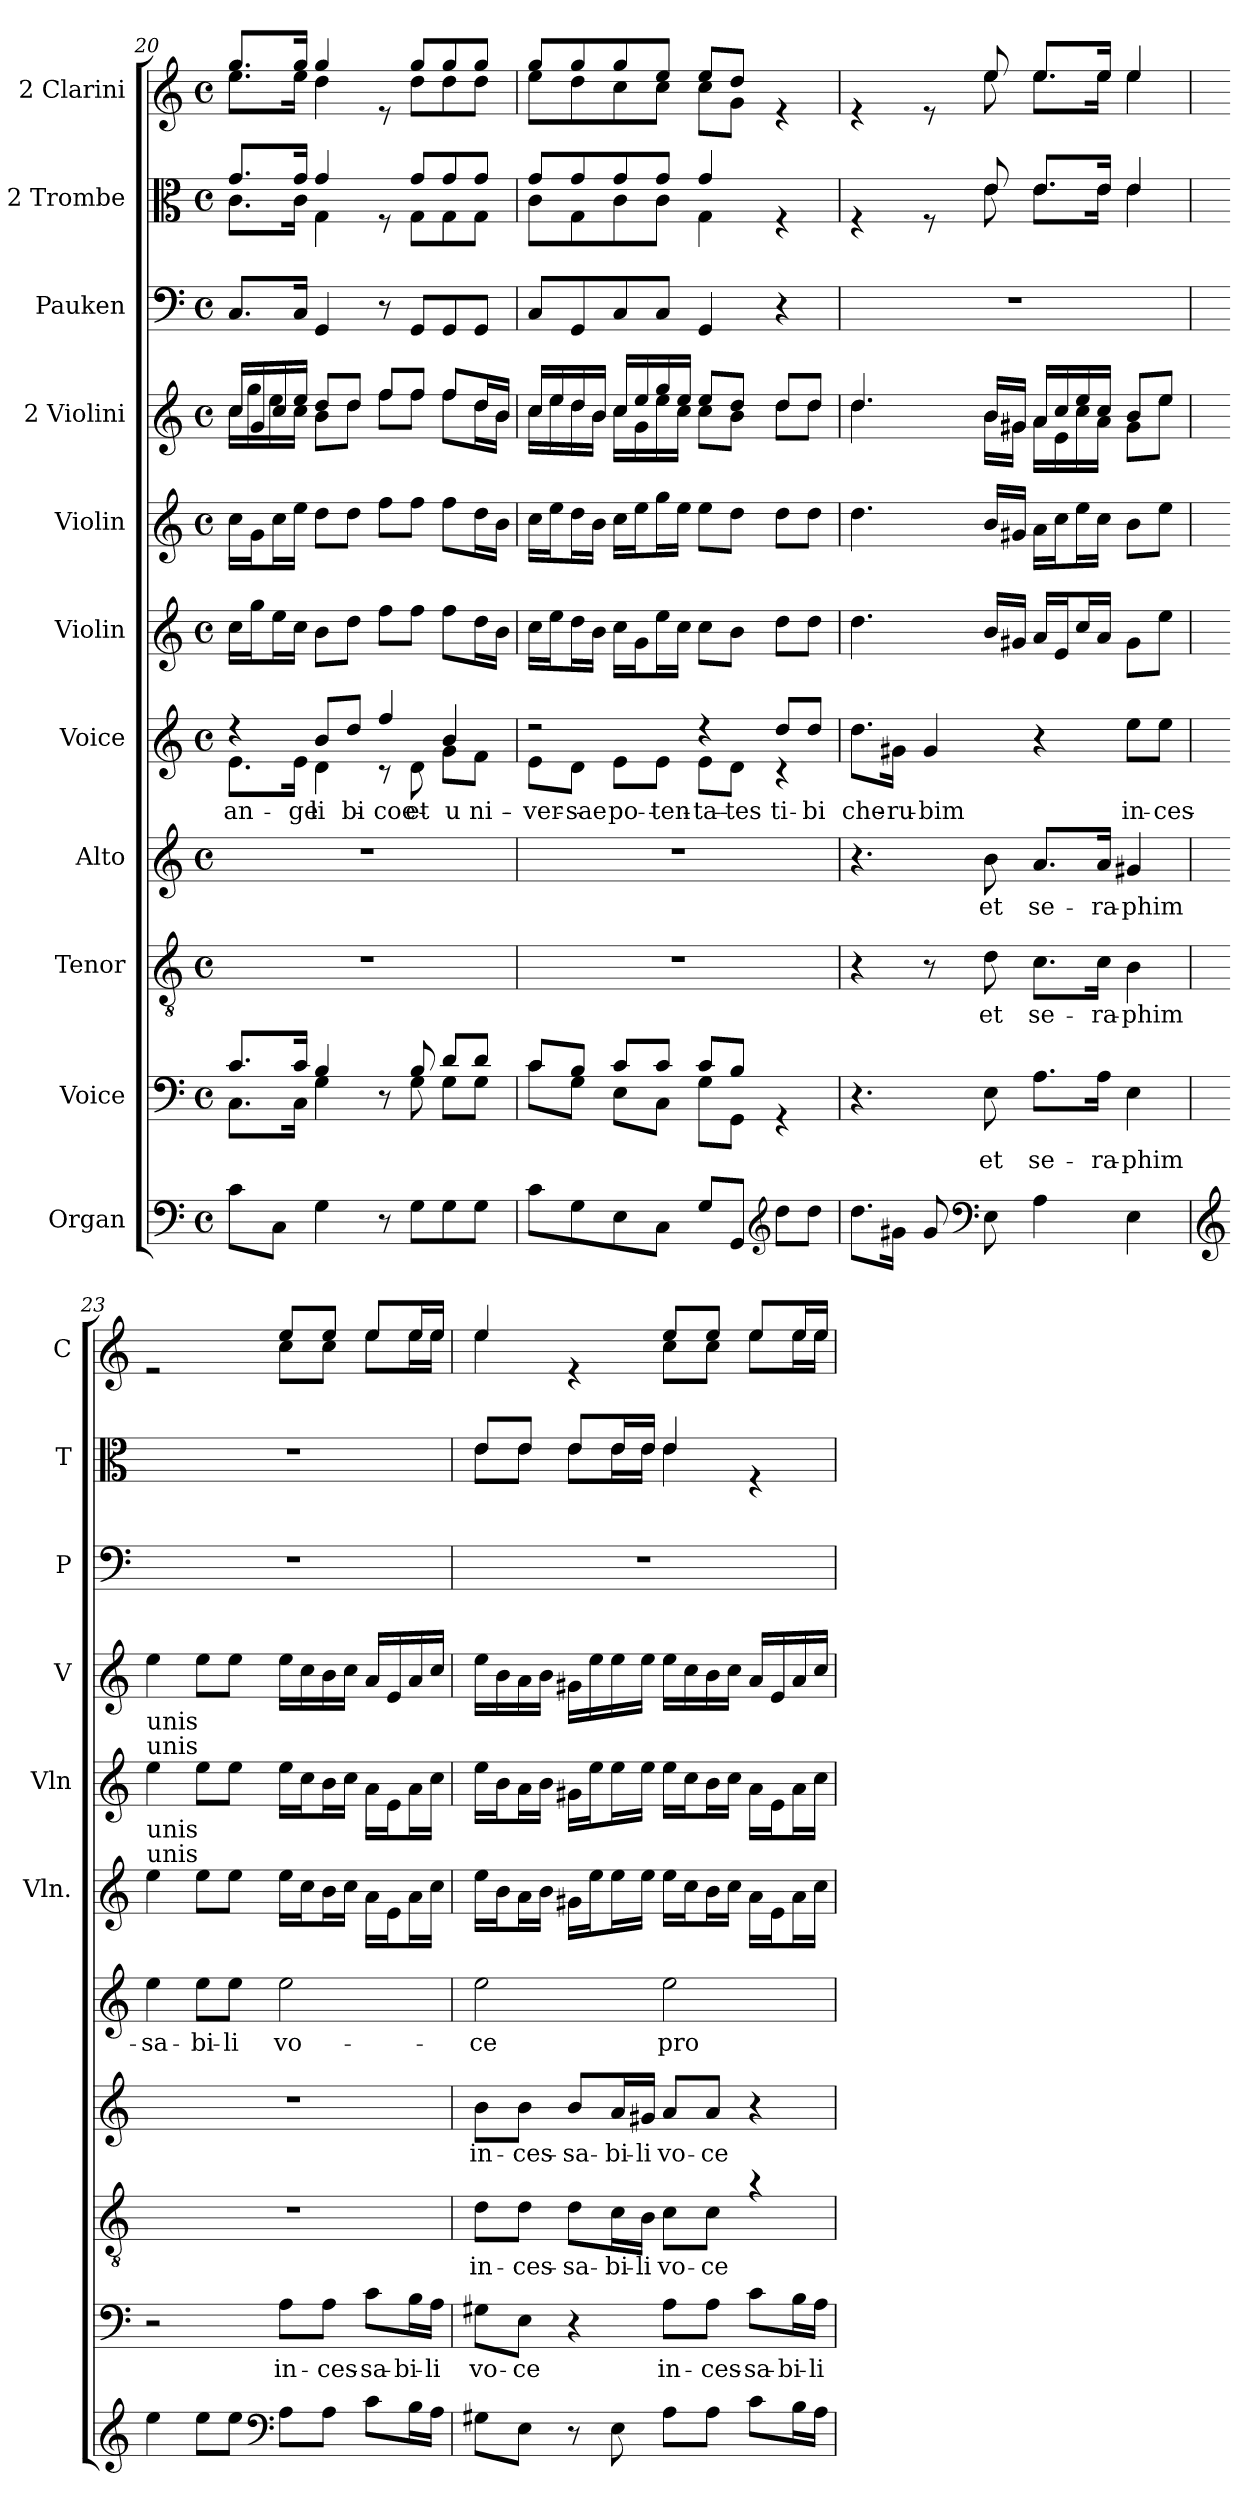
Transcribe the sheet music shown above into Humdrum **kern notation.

**kern	**kern	**text	**kern	**text	**kern	**text	**kern	**text	**kern	**kern	**kern	**kern	**kern	**kern
*part11	*part10	*part10	*part9	*part9	*part8	*part8	*part7	*part7	*part6	*part5	*part4	*part3	*part2	*part1
*staff11	*staff10	*staff10	*staff9	*staff9	*staff8	*staff8	*staff7	*staff7	*staff6	*staff5	*staff4	*staff3	*staff2	*staff1
*I"Organ	*I"Voice	*	*I"Tenor	*	*I"Alto	*	*I"Voice	*	*I"Violin	*I"Violin	*I"2 Violini	*I"Pauken	*I"2 Trombe	*I"2 Clarini
*	*	*	*	*	*	*	*	*	*I'Vln.	*I'Vln	*I'V	*I'P	*I'T	*I'C
*clefF4	*clefF4	*	*clefGv2	*	*clefG2	*	*clefG2	*	*clefG2	*clefG2	*clefG2	*clefF4	*clefC3	*clefG2
*k[]	*k[]	*	*k[]	*	*k[]	*	*k[]	*	*k[]	*k[]	*k[]	*k[]	*k[]	*k[]
*M4/4	*M4/4	*	*M4/4	*	*M4/4	*	*M4/4	*	*M4/4	*M4/4	*M4/4	*M4/4	*M4/4	*M4/4
*met(c)	*met(c)	*	*met(c)	*	*met(c)	*	*met(c)	*	*met(c)	*met(c)	*met(c)	*met(c)	*met(c)	*met(c)
=20	=20	=20	=20	=20	=20	=20	=20	=20	=20	=20	=20	=20	=20	=20
*	*^	*	*	*	*	*	*^	*	*	*	*	*	*	*
!	!	!	!	!	!	!	!	!	!	!LO:LY:b	!	!	!	!	!	!
*	*	*	*	*	*	*	*	*	*	*	*	*	*^	*	*^	*^
8c\L	8.c/L	8.C\L	.	1r	.	1r	.	4r	8.e\L	an-	16cc\LL	16cc\LL	16cc/LL	16cc\LL	8.C/L	8.g/L	8.c\L	8.gg/L	8.ee\L
.	.	.	.	.	.	.	.	.	.	.	16gg\J	16g\J	16g/	16gg\	.	.	.	.	.
8C\J	.	.	.	.	.	.	.	.	.	.	16ee\L	16cc\L	16cc/	16ee\	.	.	.	.	.
!	!	!	!	!	!	!	!	!	!	!LO:LY:b	!	!	!	!	!	!	!	!	!
.	16c/Jk	16C\Jk	.	.	.	.	.	.	16e\Jk	-ge-	16cc\JJ	16ee\JJ	16ee/JJ	16cc\JJ	16C/Jk	16g/Jk	16c\Jk	16gg/Jk	16ee\Jk
!	!	!	!	!	!	!	!	!	!	!LO:LY:b	!	!	!	!	!	!	!	!	!
!	!	!	!	!	!	!	!	!	!	!LO:LY:b	!	!	!	!	!	!	!	!	!
4G\	4B/	4G\	.	.	.	.	.	8b/L	4d\	-li	8b\L	8dd\L	8dd/L	8b\L	4GG/	4g/	4G\	4gg/	4dd\
!	!	!	!	!	!	!	!	!	!	!LO:LY:b	!	!	!	!	!	!	!	!	!
.	.	.	.	.	.	.	.	8dd/J	.	-bi	8dd\J	8dd\J	8dd/J	8dd\J	.	.	.	.	.
!	!	!	!	!	!	!	!	!	!	!LO:LY:b	!	!	!	!	!	!	!	!	!
8r	8r	8ryy	.	.	.	.	.	4ff/	8r	coe-	8ff\L	8ff\L	8ff/L	8ff\L	8r	8rF	8ryy	8re	8ryy
!	!	!	!	!	!	!	!	!	!	!LO:LY:b	!	!	!	!	!	!	!	!	!
8G\L	8B/	8G\	.	.	.	.	.	.	8d\	et	8ff\J	8ff\J	8ff/J	8ff\J	8GG/L	8g/L	8G\L	8gg/L	8dd\L
!	!	!	!	!	!	!	!	!	!	!LO:LY:b	!	!	!	!	!	!	!	!	!
!	!	!	!	!	!	!	!	!	!	!LO:LY:b	!	!	!	!	!	!	!	!	!
8G\	8d/L	8G\L	.	.	.	.	.	4b/	8g\L	u-	8ff\L	8ff\L	8ff/L	8ff\L	8GG/	8g/	8G\	8gg/	8dd\
!	!	!	!	!	!	!	!	!	!	!LO:LY:b	!	!	!	!	!	!	!	!	!
8G\J	8d/J	8G\J	.	.	.	.	.	.	8f\J	-ni-	16dd\L	16dd\L	16dd/L	16dd\L	8GG/J	8g/J	8G\J	8gg/J	8dd\J
.	.	.	.	.	.	.	.	.	.	.	16b\JJ	16b\JJ	16b/JJ	16b\JJ	.	.	.	.	.
=21	=21	=21	=21	=21	=21	=21	=21	=21	=21	=21	=21	=21	=21	=21	=21	=21	=21	=21	=21
!	!	!	!	!	!	!	!	!	!	!LO:LY:b	!	!	!	!	!	!	!	!	!
8c\L	8c/L	8c\L	.	1r	.	1r	.	2r	8e\L	-ver-	16cc\LL	16cc\LL	16cc/LL	16cc\LL	8C/L	8g/L	8c\L	8gg/L	8ee\L
.	.	.	.	.	.	.	.	.	.	.	16ee\J	16ee\J	16ee/	16ee\	.	.	.	.	.
!	!	!	!	!	!	!	!	!	!	!LO:LY:b	!	!	!	!	!	!	!	!	!
8G\	8B/J	8G\J	.	.	.	.	.	.	8d\J	-sae	16dd\L	16dd\L	16dd/	16dd\	8GG/	8g/	8G\	8gg/	8dd\
.	.	.	.	.	.	.	.	.	.	.	16b\JJ	16b\JJ	16b/JJ	16b\JJ	.	.	.	.	.
!	!	!	!	!	!	!	!	!	!	!LO:LY:b	!	!	!	!	!	!	!	!	!
8E\	8c/L	8E\L	.	.	.	.	.	.	8e\L	po-	16cc\LL	16cc\LL	16cc/LL	16cc\LL	8C/	8g/	8c\	8gg/	8cc\
.	.	.	.	.	.	.	.	.	.	.	16g\J	16ee\J	16ee/	16g\	.	.	.	.	.
!	!	!	!	!	!	!	!	!	!	!LO:LY:b	!	!	!	!	!	!	!	!	!
8C\J	8c/J	8C\J	.	.	.	.	.	.	8e\J	-ten-	16ee\L	16gg\L	16gg/	16ee\	8C/J	8g/J	8c\J	8ee/J	8cc\J
.	.	.	.	.	.	.	.	.	.	.	16cc\JJ	16ee\JJ	16ee/JJ	16cc\JJ	.	.	.	.	.
!	!	!	!	!	!	!	!	!	!	!LO:LY:b	!	!	!	!	!	!	!	!	!
8G/L	8c/L	8G\L	.	.	.	.	.	4r	8e\L	-ta-	8cc\L	8ee\L	8ee/L	8cc\L	4GG/	4g/	4G\	8ee/L	8cc\L
!	!	!	!	!	!	!	!	!	!	!LO:LY:b	!	!	!	!	!	!	!	!	!
8GG/J	8B/J	8GG\J	.	.	.	.	.	.	8d\J	-tes	8b\J	8dd\J	8dd/J	8b\J	.	.	.	8dd/J	8g\J
*clefG2	*	*	*	*	*	*	*	*	*	*	*	*	*	*	*	*	*	*	*
!	!	!	!	!	!	!	!	!	!	!LO:LY:b	!	!	!	!	!	!	!	!	!
8dd\L	4rGG	4ryy	.	.	.	.	.	8dd/L	4r	ti-	8dd\L	8dd\L	8dd/L	8dd\L	4r	4rF	4ryy	4re	4ryy
!	!	!	!	!	!	!	!	!	!	!LO:LY:b	!	!	!	!	!	!	!	!	!
8dd\J	.	.	.	.	.	.	.	8dd/J	.	-bi	8dd\J	8dd\J	8dd/J	8dd\J	.	.	.	.	.
*	*v	*v	*	*	*	*	*	*v	*v	*	*	*	*	*	*	*	*	*	*
!!LO:PB:g=z	!!
=22	=22	=22	=22	=22	=22	=22	=22	=22	=22	=22	=22	=22	=22	=22	=22	=22	=22
!	!	!	!	!	!	!	!	!LO:LY:b	!	!	!	!	!	!	!	!	!
8.dd\L	4.r	.	4r	.	4.r	.	8.dd\L	che-	4.dd\	4.dd\	4.dd/	4.dd\	1r	4rF	4.ryy	4re	4.ryy
!	!	!	!	!	!	!	!	!LO:LY:b	!	!	!	!	!	!	!	!	!
16g#X\Jk	.	.	.	.	.	.	16g#X\Jk	-ru-	.	.	.	.	.	.	.	.	.
!	!	!	!	!	!	!	!	!LO:LY:b	!	!	!	!	!	!	!	!	!
8g#/	.	.	8r	.	.	.	4g#/	-bim	.	.	.	.	.	8rF	.	8re	.
*clefF4	*	*	*	*	*	*	*	*	*	*	*	*	*	*	*	*	*
!	!	!LO:LY:b	!	!LO:LY:b	!	!LO:LY:b	!	!	!	!	!	!	!	!	!	!	!
8E\	8E\	et	8d\	et	8b\	et	.	.	16b/LL	16b/LL	16b/LL	16b\LL	.	8e/	8e\	8ee/	8ee\
.	.	.	.	.	.	.	.	.	16g#X/JJ	16g#X/JJ	16g#X/JJ	16g#\JJ	.	.	.	.	.
!	!	!LO:LY:b	!	!LO:LY:b	!	!LO:LY:b	!	!	!	!	!	!	!	!	!	!	!
4A\	8.A\L	se-	8.c\L	se-	8.a/L	se-	4r	.	16a/LL	16a\LL	16a/LL	16a\LL	.	8.e/L	8.e\L	8.ee/L	8.ee\L
.	.	.	.	.	.	.	.	.	16e/J	16cc\J	16cc/	16e\	.	.	.	.	.
.	.	.	.	.	.	.	.	.	16cc/L	16ee\L	16ee/	16cc\	.	.	.	.	.
!	!	!LO:LY:b	!	!LO:LY:b	!	!LO:LY:b	!	!	!	!	!	!	!	!	!	!	!
.	16A\Jk	-ra-	16c\Jk	-ra-	16a/Jk	-ra-	.	.	16a/JJ	16cc\JJ	16cc/JJ	16a\JJ	.	16e/Jk	16e\Jk	16ee/Jk	16ee\Jk
!	!	!LO:LY:b	!	!LO:LY:b	!	!LO:LY:b	!	!LO:LY:b	!	!	!	!	!	!	!	!	!
4E\	4E\	-phim	4B\	-phim	4g#X/	-phim	8ee\L	in-	8g#\L	8b\L	8b/L	8g#\L	.	4e/	4e\	4ee/	4ee\
!	!	!	!	!	!	!	!	!LO:LY:b	!	!	!	!	!	!	!	!	!
.	.	.	.	.	.	.	8ee\J	-ces-	8ee\J	8ee\J	8ee/J	8ee\J	.	.	.	.	.
*	*	*	*	*	*	*	*	*	*	*	*v	*v	*	*v	*v	*	*
=23	=23	=23	=23	=23	=23	=23	=23	=23	=23	=23	=23	=23	=23	=23	=23
*clefG2	*	*	*	*	*	*	*	*	*	*	*	*	*	*	*
*	*	*	*	*	*	*	*	*	*	*	*^	*	*	*	*
!	!	!	!	!	!	!	!	!	!	!	!LO:TX:a:t=unis	!	!	!	!	!
!	!	!	!	!	!	!	!	!	!	!LO:TX:a:t=unis	!	!	!	!	!	!
!	!	!	!	!	!	!	!	!	!	!LO:TX:a:t=unis	!	!	!	!	!	!
!	!	!	!	!	!	!	!	!	!LO:TX:a:t=unis	!	!	!	!	!	!	!
!	!	!	!	!	!	!	!	!	!LO:TX:a:t=unis	!	!	!	!	!	!	!
!	!	!	!	!	!	!	!	!LO:LY:b	!	!	!	!	!	!	!	!
*	*	*	*	*	*	*	*	*	*	*	*v	*v	*	*	*	*
4ee\	2r	.	1r	.	1r	.	4ee\	-sa-	4ee\	4ee\	4ee\	1r	1r	2re	2ryy
!	!	!	!	!	!	!	!	!LO:LY:b	!	!	!	!	!	!	!
8ee\L	.	.	.	.	.	.	8ee\L	-bi-	8ee\L	8ee\L	8ee\L	.	.	.	.
!	!	!	!	!	!	!	!	!LO:LY:b	!	!	!	!	!	!	!
8ee\J	.	.	.	.	.	.	8ee\J	-li	8ee\J	8ee\J	8ee\J	.	.	.	.
*clefF4	*	*	*	*	*	*	*	*	*	*	*	*	*	*	*
!	!	!LO:LY:b	!	!	!	!	!	!LO:LY:b	!	!	!	!	!	!	!
8A\L	8A\L	in-	.	.	.	.	2ee\	vo-	16ee\LL	16ee\LL	16ee\LL	.	.	8ee/L	8cc\L
.	.	.	.	.	.	.	.	.	16cc\J	16cc\J	16cc\	.	.	.	.
!	!	!LO:LY:b	!	!	!	!	!	!	!	!	!	!	!	!	!
8A\J	8A\J	-ces-	.	.	.	.	.	.	16b\L	16b\L	16b\	.	.	8ee/J	8cc\J
.	.	.	.	.	.	.	.	.	16cc\JJ	16cc\JJ	16cc\JJ	.	.	.	.
!	!	!LO:LY:b	!	!	!	!	!	!	!	!	!	!	!	!	!
8c\L	8c\L	-sa-	.	.	.	.	.	.	16a\LL	16a\LL	16a/LL	.	.	8ee/L	8ee\L
.	.	.	.	.	.	.	.	.	16e\J	16e\J	16e/	.	.	.	.
!	!	!LO:LY:b	!	!	!	!	!	!	!	!	!	!	!	!	!
16B\L	16B\L	-bi-	.	.	.	.	.	.	16a\L	16a\L	16a/	.	.	16ee/L	16ee\L
!	!	!LO:LY:b	!	!	!	!	!	!	!	!	!	!	!	!	!
16A\JJ	16A\JJ	-li	.	.	.	.	.	.	16cc\JJ	16cc\JJ	16cc/JJ	.	.	16ee/JJ	16ee\JJ
=24	=24	=24	=24	=24	=24	=24	=24	=24	=24	=24	=24	=24	=24	=24	=24
!	!	!LO:LY:b	!	!LO:LY:b	!	!LO:LY:b	!	!LO:LY:b	!	!	!	!	!	!	!
*	*	*	*	*	*	*	*	*	*	*	*	*	*^	*	*
8G#X\L	8G#X\L	vo-	8d\L	in-	8b\L	in-	2ee\	-ce	16ee\LL	16ee\LL	16ee\LL	1r	8e/L	8e\L	4ee/	4ee\
.	.	.	.	.	.	.	.	.	16b\J	16b\J	16b\	.	.	.	.	.
!	!	!LO:LY:b	!	!LO:LY:b	!	!LO:LY:b	!	!	!	!	!	!	!	!	!	!
8E\J	8E\J	-ce	8d\J	-ces-	8b\J	-ces-	.	.	16a\L	16a\L	16a\	.	8e/J	8e\J	.	.
.	.	.	.	.	.	.	.	.	16b\JJ	16b\JJ	16b\JJ	.	.	.	.	.
!	!	!	!	!LO:LY:b	!	!LO:LY:b	!	!	!	!	!	!	!	!	!	!
8r	4r	.	8d\L	-sa-	8b/L	-sa-	.	.	16g#X\LL	16g#X\LL	16g#X\LL	.	8e/L	8e\L	4re	4ryy
.	.	.	.	.	.	.	.	.	16ee\J	16ee\J	16ee\	.	.	.	.	.
!	!	!	!	!LO:LY:b	!	!LO:LY:b	!	!	!	!	!	!	!	!	!	!
8E\	.	.	16c\L	-bi-	16a/L	-bi-	.	.	16ee\L	16ee\L	16ee\	.	16e/L	16e\L	.	.
!	!	!	!	!LO:LY:b	!	!LO:LY:b	!	!	!	!	!	!	!	!	!	!
.	.	.	16B\JJ	-li	16g#X/JJ	-li	.	.	16ee\JJ	16ee\JJ	16ee\JJ	.	16e/JJ	16e\JJ	.	.
!	!	!LO:LY:b	!	!LO:LY:b	!	!LO:LY:b	!	!LO:LY:b	!	!	!	!	!	!	!	!
8A\L	8A\L	in-	8c\L	vo-	8a/L	vo-	2ee\	pro-	16ee\LL	16ee\LL	16ee\LL	.	4e/	4e\	8ee/L	8cc\L
.	.	.	.	.	.	.	.	.	16cc\J	16cc\J	16cc\	.	.	.	.	.
!	!	!LO:LY:b	!	!LO:LY:b	!	!LO:LY:b	!	!	!	!	!	!	!	!	!	!
8A\J	8A\J	-ces-	8c\J	-ce	8a/J	-ce	.	.	16b\L	16b\L	16b\	.	.	.	8ee/J	8cc\J
.	.	.	.	.	.	.	.	.	16cc\JJ	16cc\JJ	16cc\JJ	.	.	.	.	.
!	!	!LO:LY:b	!	!	!	!	!	!	!	!	!	!	!	!	!	!
8c\L	8c\L	-sa-	4ra	.	4r	.	.	.	16a\LL	16a\LL	16a/LL	.	4rF	4ryy	8ee/L	8ee\L
.	.	.	.	.	.	.	.	.	16e\J	16e\J	16e/	.	.	.	.	.
!	!	!LO:LY:b	!	!	!	!	!	!	!	!	!	!	!	!	!	!
16B\L	16B\L	-bi-	.	.	.	.	.	.	16a\L	16a\L	16a/	.	.	.	16ee/L	16ee\L
!	!	!LO:LY:b	!	!	!	!	!	!	!	!	!	!	!	!	!	!
16A\JJ	16A\JJ	-li	.	.	.	.	.	.	16cc\JJ	16cc\JJ	16cc/JJ	.	.	.	16ee/JJ	16ee\JJ
*	*	*	*	*	*	*	*	*	*	*	*	*	*v	*v	*	*
*	*	*	*	*	*	*	*	*	*	*	*	*	*	*v	*v
=	=	=	=	=	=	=	=	=	=	=	=	=	=	=
*-	*-	*-	*-	*-	*-	*-	*-	*-	*-	*-	*-	*-	*-	*-
